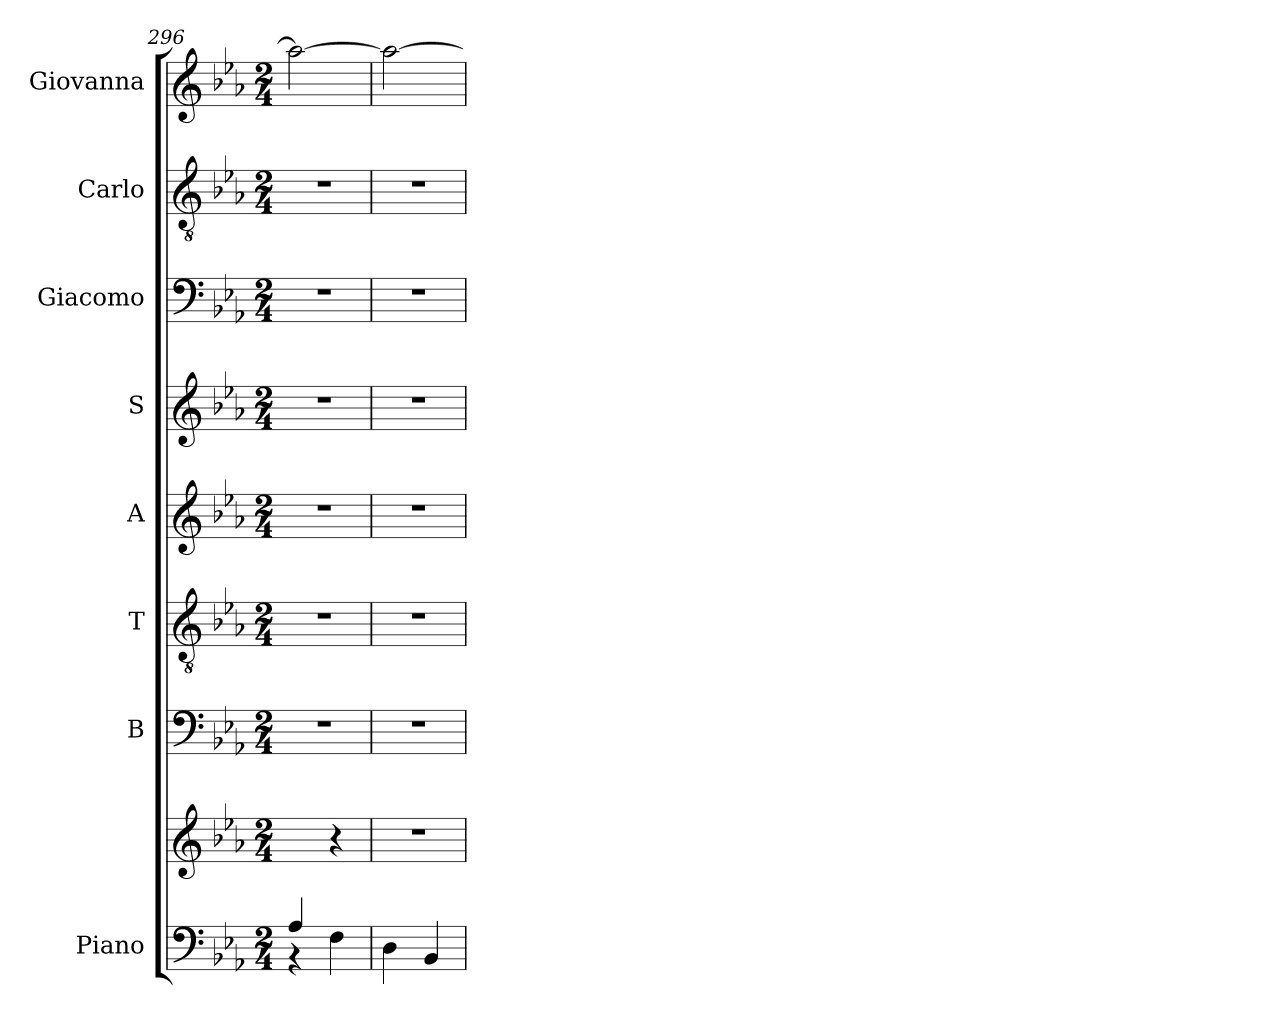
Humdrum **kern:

**kern	**kern	**kern	**kern	**kern	**kern	**kern	**kern	**kern
*part8	*part8	*part7	*part6	*part5	*part4	*part3	*part2	*part1
*staff9	*staff8	*staff7	*staff6	*staff5	*staff4	*staff3	*staff2	*staff1
*I"Piano	*	*I"B	*I"T	*I"A	*I"S	*I"Giacomo	*I"Carlo	*I"Giovanna
*I'Pno	*	*I'B	*I'T	*I'A	*I'S	*	*	*
*clefF4	*clefG2	*clefF4	*clefGv2	*clefG2	*clefG2	*clefF4	*clefGv2	*clefG2
*k[b-e-a-]	*k[b-e-a-]	*k[b-e-a-]	*k[b-e-a-]	*k[b-e-a-]	*k[b-e-a-]	*k[b-e-a-]	*k[b-e-a-]	*k[b-e-a-]
*M2/4	*M2/4	*M2/4	*M2/4	*M2/4	*M2/4	*M2/4	*M2/4	*M2/4
=296	=296	=296	=296	=296	=296	=296	=296	=296
*^	*	*	*	*	*	*	*	*
4A-/	4r	4ryy	2r	2r	2r	2r	2r	2r	2aa-\_
4ryy	4F\	4r	.	.	.	.	.	.	.
*v	*v	*	*	*	*	*	*	*	*
!!LO:LB:g=z
=297	=297	=297	=297	=297	=297	=297	=297	=297
4D\	2r	2r	2r	2r	2r	2r	2r	2aa-\_
4BB-/	.	.	.	.	.	.	.	.
=	=	=	=	=	=	=	=	=
*-	*-	*-	*-	*-	*-	*-	*-	*-
